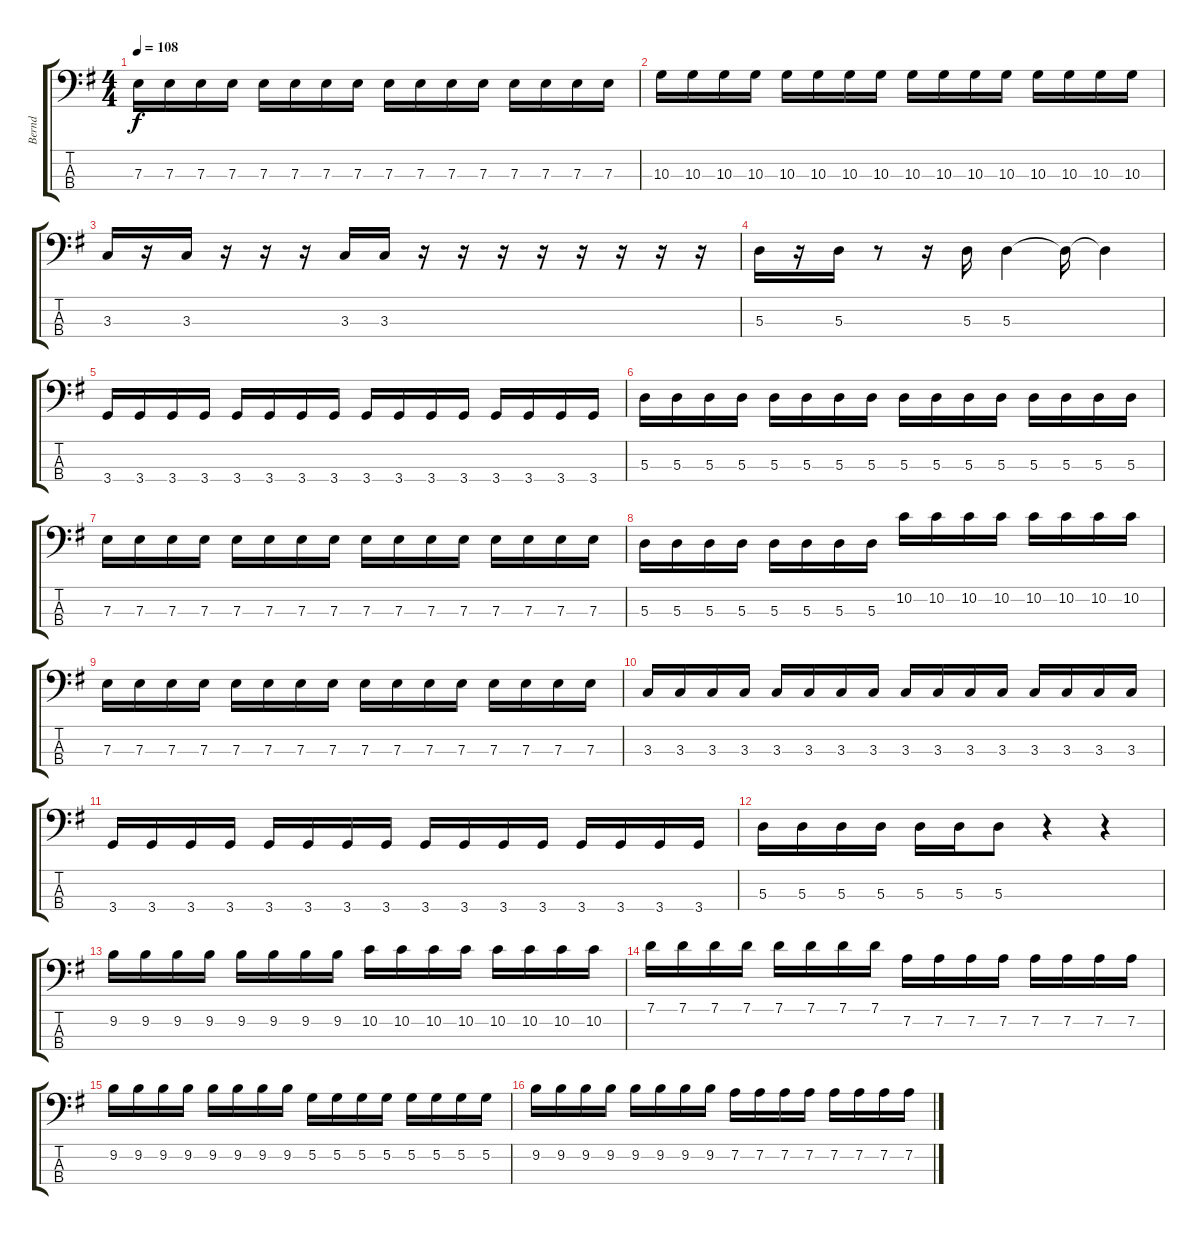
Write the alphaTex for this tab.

\track ("Bernd" "Bernd") {instrument electricbassfinger}
\staff {score tabs}
\tuning (G2 D2 A1 E1) {hide}
\ts (4 4)
\tempo 108
\clef f4
\ks g
7.3.16{dy f} 7.3.16 7.3.16 7.3.16 7.3.16 7.3.16 7.3.16 7.3.16 7.3.16 7.3.16 7.3.16 7.3.16 7.3.16 7.3.16 7.3.16 7.3.16 |
10.3.16 10.3.16 10.3.16 10.3.16 10.3.16 10.3.16 10.3.16 10.3.16 10.3.16 10.3.16 10.3.16 10.3.16 10.3.16 10.3.16 10.3.16 10.3.16 |
3.3.16 r.16 3.3.16 r.16 r.16 r.16 3.3.16 3.3.16 r.16 r.16 r.16 r.16 r.16 r.16 r.16 r.16 |
5.3.16 r.16 5.3.16 r.8 r.16 5.3.16 5.3.4 5.3{t}.16 5.3{t}.4 |
3.4.16 3.4.16 3.4.16 3.4.16 3.4.16 3.4.16 3.4.16 3.4.16 3.4.16 3.4.16 3.4.16 3.4.16 3.4.16 3.4.16 3.4.16 3.4.16 |
5.3.16 5.3.16 5.3.16 5.3.16 5.3.16 5.3.16 5.3.16 5.3.16 5.3.16 5.3.16 5.3.16 5.3.16 5.3.16 5.3.16 5.3.16 5.3.16 |
7.3.16 7.3.16 7.3.16 7.3.16 7.3.16 7.3.16 7.3.16 7.3.16 7.3.16 7.3.16 7.3.16 7.3.16 7.3.16 7.3.16 7.3.16 7.3.16 |
5.3.16 5.3.16 5.3.16 5.3.16 5.3.16 5.3.16 5.3.16 5.3.16 10.2.16 10.2.16 10.2.16 10.2.16 10.2.16 10.2.16 10.2.16 10.2.16 |
7.3.16 7.3.16 7.3.16 7.3.16 7.3.16 7.3.16 7.3.16 7.3.16 7.3.16 7.3.16 7.3.16 7.3.16 7.3.16 7.3.16 7.3.16 7.3.16 |
3.3.16 3.3.16 3.3.16 3.3.16 3.3.16 3.3.16 3.3.16 3.3.16 3.3.16 3.3.16 3.3.16 3.3.16 3.3.16 3.3.16 3.3.16 3.3.16 |
3.4.16 3.4.16 3.4.16 3.4.16 3.4.16 3.4.16 3.4.16 3.4.16 3.4.16 3.4.16 3.4.16 3.4.16 3.4.16 3.4.16 3.4.16 3.4.16 |
5.3.16 5.3.16 5.3.16 5.3.16 5.3.16 5.3.16 5.3.8 r.4 r.4 |
9.2.16 9.2.16 9.2.16 9.2.16 9.2.16 9.2.16 9.2.16 9.2.16 10.2.16 10.2.16 10.2.16 10.2.16 10.2.16 10.2.16 10.2.16 10.2.16 |
7.1.16 7.1.16 7.1.16 7.1.16 7.1.16 7.1.16 7.1.16 7.1.16 7.2.16 7.2.16 7.2.16 7.2.16 7.2.16 7.2.16 7.2.16 7.2.16 |
9.2.16 9.2.16 9.2.16 9.2.16 9.2.16 9.2.16 9.2.16 9.2.16 5.2.16 5.2.16 5.2.16 5.2.16 5.2.16 5.2.16 5.2.16 5.2.16 |
9.2.16 9.2.16 9.2.16 9.2.16 9.2.16 9.2.16 9.2.16 9.2.16 7.2.16 7.2.16 7.2.16 7.2.16 7.2.16 7.2.16 7.2.16 7.2.16
